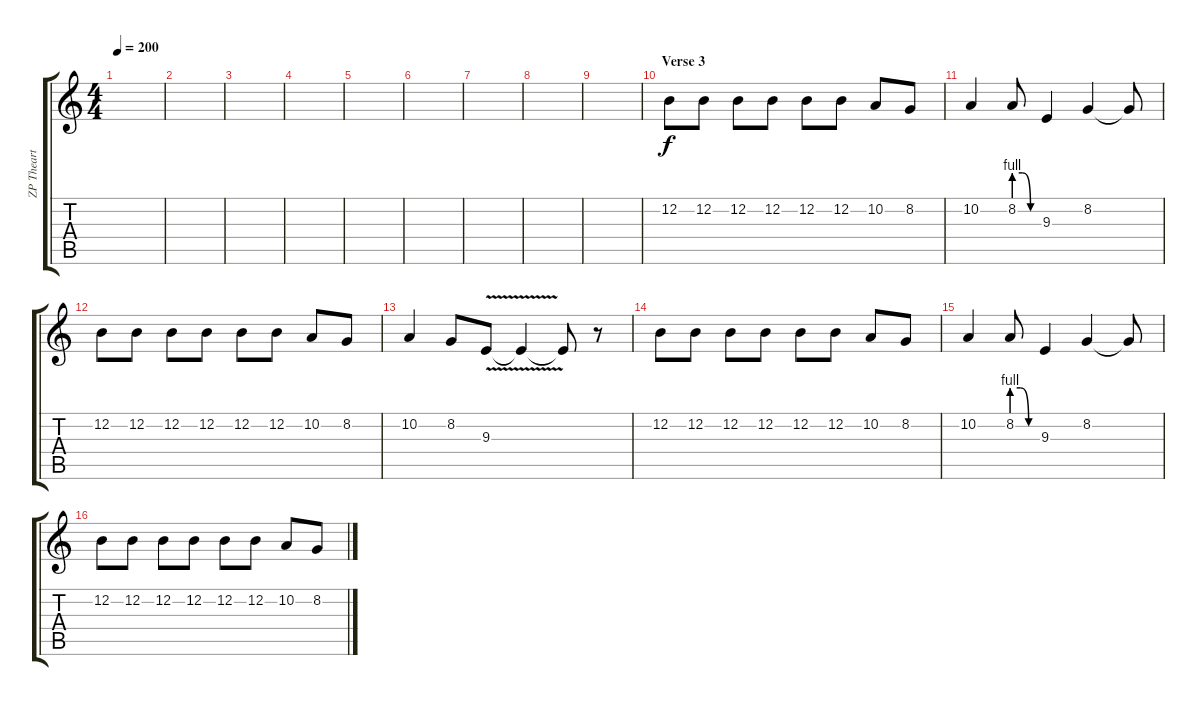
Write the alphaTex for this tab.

\track ("ZP Theart" "ZP Theart") {instrument lead2sawtooth}
\staff {score tabs}
\tuning (E4 B3 G3 D3 A2 E2) {hide}
\ts (4 4)
\tempo 200
\clef g2
\ks c
|
|
|
|
|
|
|
|
|
\section ("" "Verse 3")
12.2.8 12.2.8 12.2.8 12.2.8 12.2.8 12.2.8 10.2.8 8.2.8 |
10.2.4 8.2{be (custom 0 4 20 4 40 0 60 0)}.8 9.3.4 8.2.4 8.2{t}.8 |
12.2.8 12.2.8 12.2.8 12.2.8 12.2.8 12.2.8 10.2.8 8.2.8 |
10.2.4 8.2.8 9.3{v}.8 9.3{t}.4 9.3{t}.8 r.8 |
12.2.8 12.2.8 12.2.8 12.2.8 12.2.8 12.2.8 10.2.8 8.2.8 |
10.2.4 8.2{be (custom 0 4 20 4 40 0 60 0)}.8 9.3.4 8.2.4 8.2{t}.8 |
12.2.8 12.2.8 12.2.8 12.2.8 12.2.8 12.2.8 10.2.8 8.2.8
